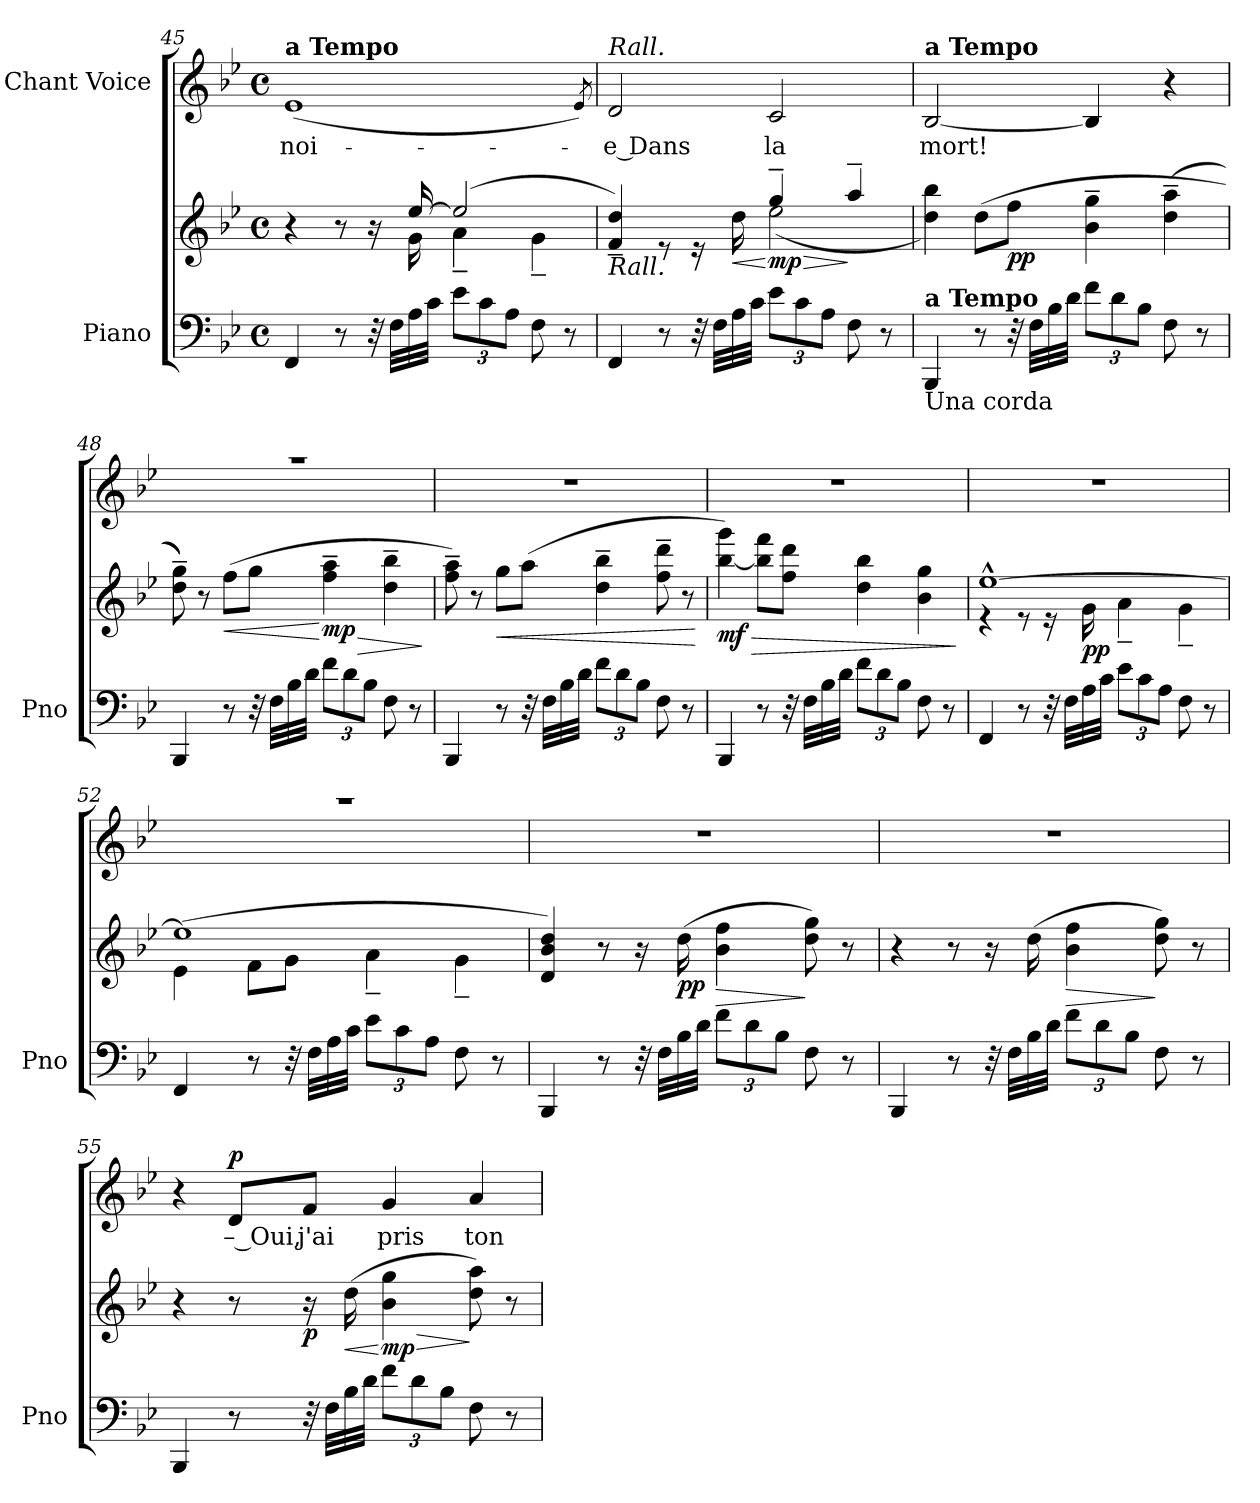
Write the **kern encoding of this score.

**kern	**kern	**dynam	**kern	**text	**dynam
*part2	*part2	*part2	*part1	*part1	*part1
*staff3	*staff2	*staff2/3	*staff1	*staff1	*staff1
*I"Piano	*	*	*I"Chant Voice	*	*
*I'Pno	*	*	*	*	*
!!LO:PB:g=z
*clefF4	*clefG2	*	*clefG2	*	*
*k[b-e-]	*k[b-e-]	*	*k[b-e-]	*	*
*M4/4	*M4/4	*	*M4/4	*	*
*met(c)	*met(c)	*	*met(c)	*	*
=45	=45	=45	=45	=45	=45
*	*^	*	*	*	*
!	!	!	!	!LO:TX:a:B:t=a Tempo	!	!
!	!	!	!	!	!LO:LY:b	!
4FF/	4r	4ryy	.	(<1e-	noi-	.
8r	8r	8ryy	.	.	.	.
32r	16r	16ryy	.	.	.	.
32F\LLL	.	.	.	.	.	.
32A\	[16ee-/	16g\	.	.	.	.
32c\JJJ	.	.	.	.	.	.
*Xbrackettup	*	*	*	*	*	*
12e-\L	(>2ee-/]	4a~\	.	.	.	.
12c\	.	.	.	.	.	.
12A\J	.	.	.	.	.	.
8F\	.	4g~\	.	.	.	.
8r	.	.	.	.	.	.
.	.	.	.	8qe-/)	.	.
=46	=46	=46	=46	=46	=46	=46
*	*	*	*	*MM112	*	*
!	!	!	!	!LO:TX:a:i:t=Rall.	!	!
!	!LO:TX:b:i:t=Rall.	!	!	!	!	!
!	!	!	!	!	!LO:LY:b	!
4FF/	4f/~ 4dd/~)	2reyy	.	2d/	-e Dans	.
8r	8re	.	.	.	.	.
32r	16re	.	.	.	.	.
32F\LLL	.	.	.	.	.	.
!	!	!	!LO:HP:b	!	!	!
32A\	16dd\	.	<	.	.	.
32c\JJJ	.	.	.	.	.	.
!	!	!	!LO:HP:n=1:b	!	!LO:LY:b	!
!	!	!	!LO:DY:n=1:b	!	!	!
12e-\L	4gg~/	(<2ee-\	[ > mp	2c/	la	.
12c\	.	.	.	.	.	.
12A\J	.	.	.	.	.	.
8F\	4aa~/	.	]	.	.	.
8r	.	.	.	.	.	.
*	*v	*v	*	*	*	*
=47	=47	=47	=47	=47	=47
!	!	!	!LO:TX:a:B:t=a Tempo	!	!
!LO:TX:b:t=Una corda	!	!	!	!	!
!LO:TX:a:B:t=a Tempo	!	!	!	!	!
!	!	!	!	!LO:LY:b	!
4BBB-/	4dd\ 4bb-\)	.	[2B-/	mort!	.
8r	(>8dd\L	.	.	.	.
!	!	!LO:DY:b	!	!	!
32r	8ff\J	pp	.	.	.
32F\LLL	.	.	.	.	.
32B-\	.	.	.	.	.
32d\JJJ	.	.	.	.	.
12f\L	4b-\~ 4gg\~	.	4B-/]	.	.
12d\	.	.	.	.	.
12B-\J	.	.	.	.	.
8F\	(>4dd\~ 4aa\~	.	4r	.	.
8r	.	.	.	.	.
!!LO:LB:g=z
=48	=48	=48	=48	=48	=48
*	*	*	*^	*	*
4BBB-/	8dd\~ 8gg\~))	.	1r	8dd\yy	.	.
.	8r	.	.	8ryy	.	.
!	!	!LO:HP:b	!	!	!	!
8r	(>8ff\L	<	.	4ryy	.	.
32r	8gg\J	.	.	.	.	.
32F\LLL	.	.	.	.	.	.
32B-\	.	.	.	.	.	.
32d\JJJ	.	.	.	.	.	.
!	!	!LO:HP:n=1:b	!	!	!	!
!	!	!LO:DY:n=1:b	!	!	!	!
12f\L	4ff\~ 4aa\~	[ > mp	.	2ryy	.	.
12d\	.	.	.	.	.	.
12B-\J	.	.	.	.	.	.
8F\	4dd\~ 4bb-\~	.	.	.	.	.
8r	.	.	.	.	.	.
*	*	*	*v	*v	*	*
.	.	]	.	.	.
=49	=49	=49	=49	=49	=49
4BBB-/	8ff\~ 8aa\~)	.	1r	.	.
.	8r	.	.	.	.
!	!	!LO:HP:b	!	!	!
8r	8gg\L	<	.	.	.
32r	(>8aa\J	.	.	.	.
32F\LLL	.	.	.	.	.
32B-\	.	.	.	.	.
32d\JJJ	.	.	.	.	.
12f\L	4dd\~ 4bb-\~	.	.	.	.
12d\	.	.	.	.	.
12B-\J	.	.	.	.	.
8F\	8ff\~ 8ddd\~	.	.	.	.
8r	8r	.	.	.	.
.	.	[	.	.	.
=50	=50	=50	=50	=50	=50
!	!	!LO:HP:b	!	!	!
!	!	!LO:DY:n=1:b	!	!	!
4BBB-/	[4bb-\ 4ggg\)	> mf	1r	.	.
8r	8bb-\] 8fff\L	.	.	.	.
32r	8ff\ 8ddd\J	.	.	.	.
32F\LLL	.	.	.	.	.
32B-\	.	.	.	.	.
32d\JJJ	.	.	.	.	.
12f\L	4dd\ 4bb-\	.	.	.	.
12d\	.	.	.	.	.
12B-\J	.	.	.	.	.
8F\	4b-\ 4gg\	.	.	.	.
8r	.	.	.	.	.
.	.	]	.	.	.
=51	=51	=51	=51	=51	=51
*	*^	*	*	*	*
4FF/	[1ee-^^	4r	.	1r	.	.
8r	.	8r	.	.	.	.
32r	.	16r	.	.	.	.
32F\LLL	.	.	.	.	.	.
!	!	!	!LO:DY:b	!	!	!
32A\	.	16g\	pp	.	.	.
32c\JJJ	.	.	.	.	.	.
12e-\L	.	4a~\	.	.	.	.
12c\	.	.	.	.	.	.
12A\J	.	.	.	.	.	.
8F\	.	4g~\	.	.	.	.
8r	.	.	.	.	.	.
!!LO:LB:g=z
=52	=52	=52	=52	=52	=52	=52
*	*	*	*	*^	*	*
4FF/	(>1ee-]	4e-\	.	1r	8ee-\yy	.	.
.	.	.	.	.	8ryy	.	.
8r	.	8f\L	.	.	4ryy	.	.
32r	.	8g\J	.	.	.	.	.
32F\LLL	.	.	.	.	.	.	.
32A\	.	.	.	.	.	.	.
32c\JJJ	.	.	.	.	.	.	.
12e-\L	.	4a~\	.	.	2ryy	.	.
12c\	.	.	.	.	.	.	.
12A\J	.	.	.	.	.	.	.
8F\	.	4g~\	.	.	.	.	.
8r	.	.	.	.	.	.	.
*	*v	*v	*	*	*	*	*
*	*	*	*v	*v	*	*
=53	=53	=53	=53	=53	=53
4BBB-/	4d/ 4b-/ 4dd/)	.	1r	.	.
8r	8r	.	.	.	.
32r	16r	.	.	.	.
32F\LLL	.	.	.	.	.
!	!	!LO:DY:b	!	!	!
32B-\	(>16dd\	pp	.	.	.
32d\JJJ	.	.	.	.	.
!	!	!LO:HP:b	!	!	!
12f\L	4b-\ 4ff\	>	.	.	.
12d\	.	.	.	.	.
12B-\J	.	.	.	.	.
8F\	8dd\ 8gg\)	]	.	.	.
8r	8r	.	.	.	.
=54	=54	=54	=54	=54	=54
4BBB-/	4r	.	1r	.	.
8r	8r	.	.	.	.
32r	16r	.	.	.	.
32F\LLL	.	.	.	.	.
32B-\	(>16dd\	.	.	.	.
32d\JJJ	.	.	.	.	.
!	!	!LO:HP:b	!	!	!
12f\L	4b-\ 4ff\	>	.	.	.
12d\	.	.	.	.	.
12B-\J	.	.	.	.	.
8F\	8dd\ 8gg\)	]	.	.	.
8r	8r	.	.	.	.
!!LO:LB:g=z
=55	=55	=55	=55	=55	=55
4BBB-/	4r	.	4r	.	.
!	!	!	!	!LO:LY:b	!LO:DY:a
8r	8r	.	8d/L	– Oui,	p
!	!	!LO:DY:b	!	!LO:LY:b	!
32r	16r	p	8f/J	j'ai	.
32F\LLL	.	.	.	.	.
!	!	!LO:HP:b	!	!	!
32B-\	(>16dd\	<	.	.	.
32d\JJJ	.	.	.	.	.
!	!	!LO:HP:n=1:b	!	!LO:LY:b	!
!	!	!LO:DY:n=1:b	!	!	!
12f\L	4b-\ 4gg\	[ > mp	4g/	pris	.
12d\	.	.	.	.	.
12B-\J	.	.	.	.	.
!	!	!	!	!LO:LY:b	!
8F\	8dd\ 8aa\)	]	4a/	ton	.
8r	8r	.	.	.	.
=	=	=	=	=	=
*-	*-	*-	*-	*-	*-
